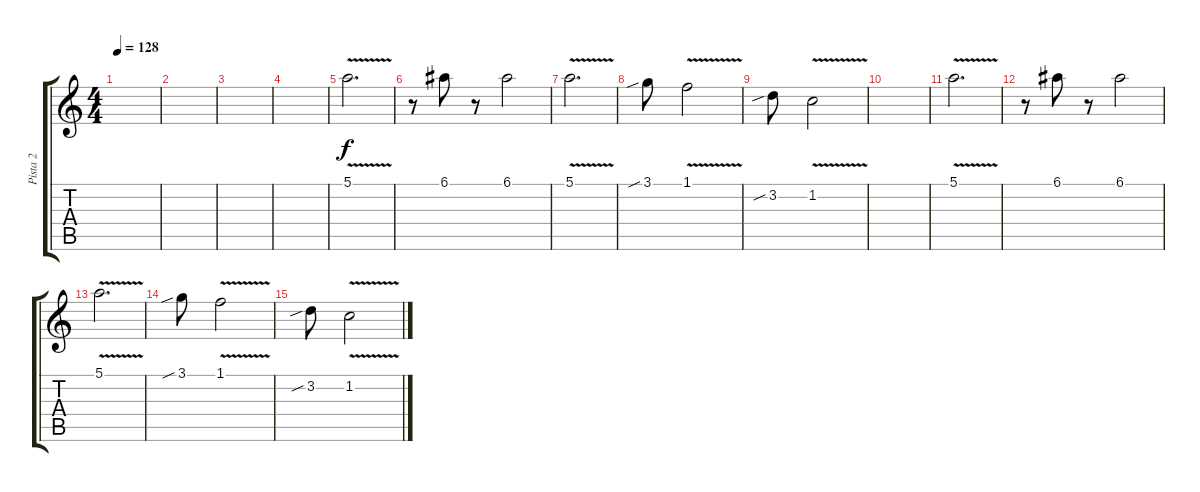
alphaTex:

\track ("Pista 2" "Pista 2") {instrument electricguitarclean}
\staff {score tabs}
\tuning (E4 B3 G3 D3 A2 E2) {hide}
\ts (4 4)
\tempo 128
\clef g2
\ks c
|
|
|
|
5.1{v}.2{d} |
r.8 6.1.8 r.8 6.1.2 |
5.1{v}.2{d} |
3.1{sib}.8 1.1{v}.2 |
3.2{sib}.8 1.2{v}.2 |
|
5.1{v}.2{d} |
r.8 6.1.8 r.8 6.1.2 |
5.1{v}.2{d} |
3.1{sib}.8 1.1{v}.2 |
3.2{sib}.8 1.2{v}.2
